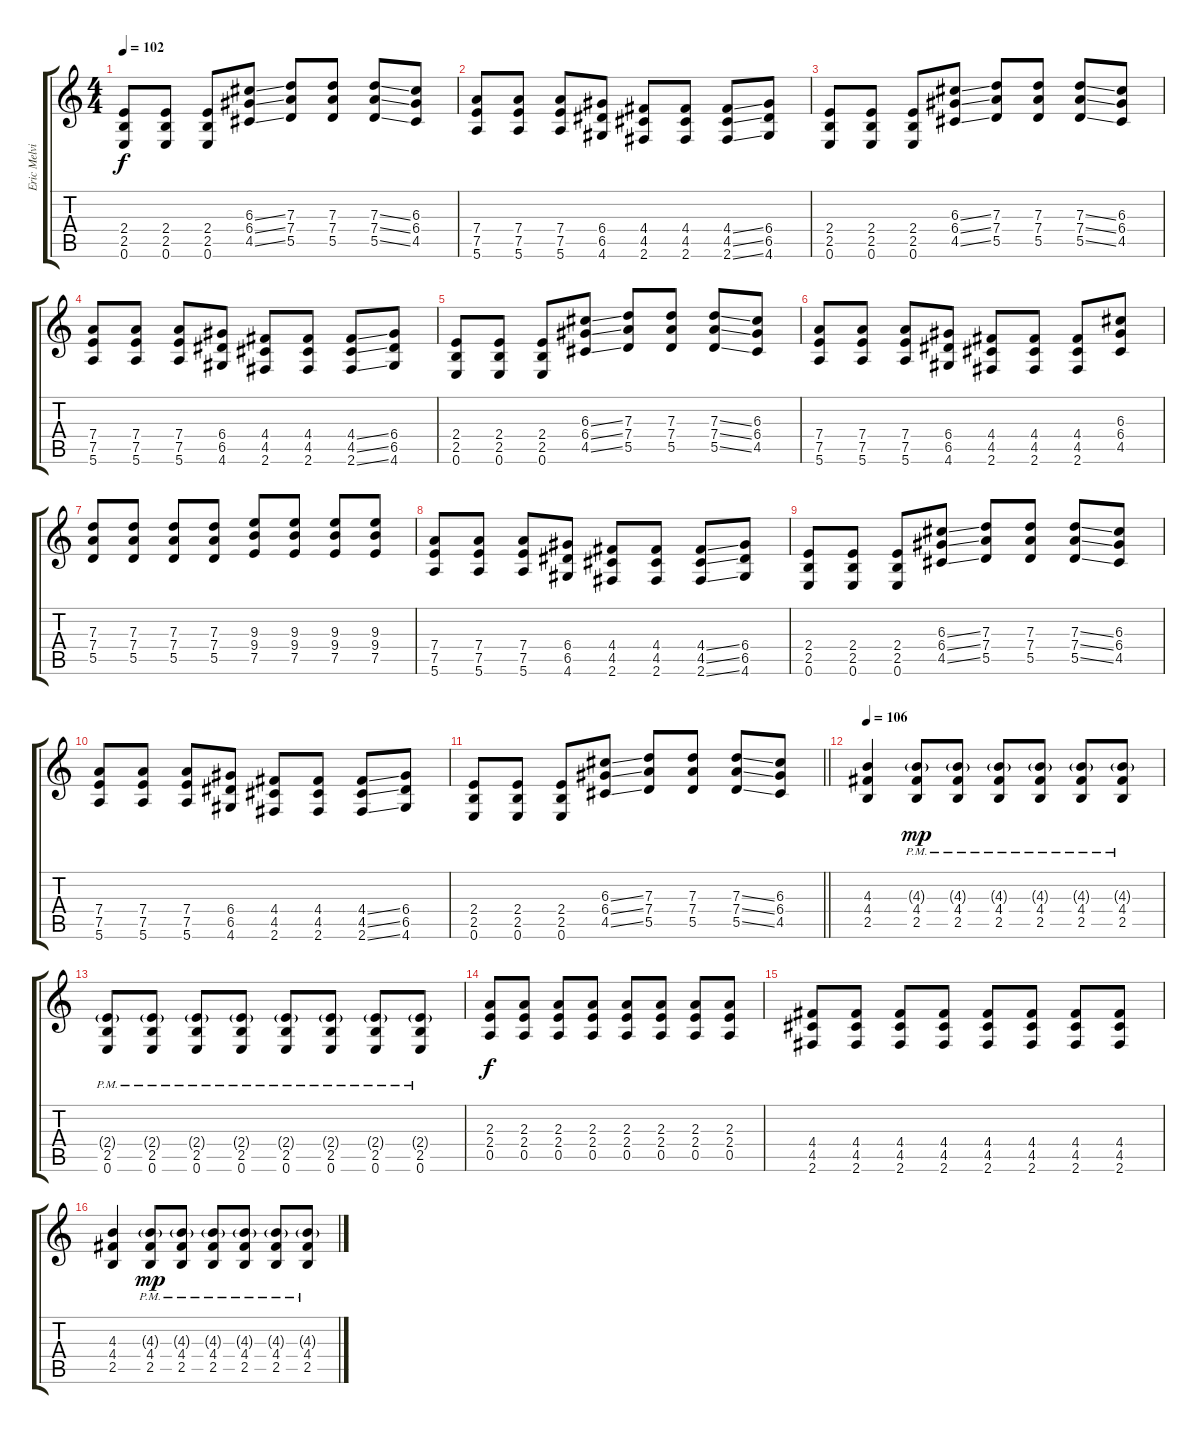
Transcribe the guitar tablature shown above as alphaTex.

\track ("Eric Melvin" "Eric Melvi") {instrument distortionguitar}
\staff {score tabs}
\tuning (E4 B3 G3 D3 A2 E2) {hide}
\ts (4 4)
\tempo 102
\clef g2
\ks c
(2.4 2.5 0.6).8{dy f} (2.4 2.5 0.6).8 (2.4 2.5 0.6).8 (6.3{ss} 6.4{ss} 4.5{ss}).8 (7.3 7.4 5.5).8 (7.3 7.4 5.5).8 (7.3{ss} 7.4{ss} 5.5{ss}).8 (6.3 6.4 4.5).8 |
(7.4 7.5 5.6).8 (7.4 7.5 5.6).8 (7.4 7.5 5.6).8 (6.4 6.5 4.6).8 (4.4 4.5 2.6).8 (4.4 4.5 2.6).8 (4.4{ss} 4.5{ss} 2.6{ss}).8 (6.4 6.5 4.6).8 |
(2.4 2.5 0.6).8 (2.4 2.5 0.6).8 (2.4 2.5 0.6).8 (6.3{ss} 6.4{ss} 4.5{ss}).8 (7.3 7.4 5.5).8 (7.3 7.4 5.5).8 (7.3{ss} 7.4{ss} 5.5{ss}).8 (6.3 6.4 4.5).8 |
(7.4 7.5 5.6).8 (7.4 7.5 5.6).8 (7.4 7.5 5.6).8 (6.4 6.5 4.6).8 (4.4 4.5 2.6).8 (4.4 4.5 2.6).8 (4.4{ss} 4.5{ss} 2.6{ss}).8 (6.4 6.5 4.6).8 |
(2.4 2.5 0.6).8 (2.4 2.5 0.6).8 (2.4 2.5 0.6).8 (6.3{ss} 6.4{ss} 4.5{ss}).8 (7.3 7.4 5.5).8 (7.3 7.4 5.5).8 (7.3{ss} 7.4{ss} 5.5{ss}).8 (6.3 6.4 4.5).8 |
(7.4 7.5 5.6).8 (7.4 7.5 5.6).8 (7.4 7.5 5.6).8 (6.4 6.5 4.6).8 (4.4 4.5 2.6).8 (4.4 4.5 2.6).8 (4.4 4.5 2.6).8 (6.3 6.4 4.5).8 |
(7.3 7.4 5.5).8 (7.3 7.4 5.5).8 (7.3 7.4 5.5).8 (7.3 7.4 5.5).8 (9.3 9.4 7.5).8 (9.3 9.4 7.5).8 (9.3 9.4 7.5).8 (9.3 9.4 7.5).8 |
(7.4 7.5 5.6).8 (7.4 7.5 5.6).8 (7.4 7.5 5.6).8 (6.4 6.5 4.6).8 (4.4 4.5 2.6).8 (4.4 4.5 2.6).8 (4.4{ss} 4.5{ss} 2.6{ss}).8 (6.4 6.5 4.6).8 |
(2.4 2.5 0.6).8 (2.4 2.5 0.6).8 (2.4 2.5 0.6).8 (6.3{ss} 6.4{ss} 4.5{ss}).8 (7.3 7.4 5.5).8 (7.3 7.4 5.5).8 (7.3{ss} 7.4{ss} 5.5{ss}).8 (6.3 6.4 4.5).8 |
(7.4 7.5 5.6).8 (7.4 7.5 5.6).8 (7.4 7.5 5.6).8 (6.4 6.5 4.6).8 (4.4 4.5 2.6).8 (4.4 4.5 2.6).8 (4.4{ss} 4.5{ss} 2.6{ss}).8 (6.4 6.5 4.6).8 |
\barLineRight lightlight
(2.4 2.5 0.6).8 (2.4 2.5 0.6).8 (2.4 2.5 0.6).8 (6.3{ss} 6.4{ss} 4.5{ss}).8 (7.3 7.4 5.5).8 (7.3 7.4 5.5).8 (7.3{ss} 7.4{ss} 5.5{ss}).8 (6.3 6.4 4.5).8 |
\section ("" "")
\tempo 106
(4.3 4.4 2.5).4 (4.3{g pm} 4.4{pm} 2.5{pm}).8{dy mp} (4.3{g pm} 4.4{pm} 2.5{pm}).8 (4.3{g pm} 4.4{pm} 2.5{pm}).8 (4.3{g pm} 4.4{pm} 2.5{pm}).8 (4.3{g pm} 4.4{pm} 2.5{pm}).8 (4.3{g pm} 4.4{pm} 2.5{pm}).8 |
(2.4{g pm} 2.5{pm} 0.6{pm}).8 (2.4{g pm} 2.5{pm} 0.6{pm}).8 (2.4{g pm} 2.5{pm} 0.6{pm}).8 (2.4{g pm} 2.5{pm} 0.6{pm}).8 (2.4{g pm} 2.5{pm} 0.6{pm}).8 (2.4{g pm} 2.5{pm} 0.6{pm}).8 (2.4{g pm} 2.5{pm} 0.6{pm}).8 (2.4{g pm} 2.5{pm} 0.6{pm}).8 |
(2.3 2.4 0.5).8{dy f} (2.3 2.4 0.5).8 (2.3 2.4 0.5).8 (2.3 2.4 0.5).8 (2.3 2.4 0.5).8 (2.3 2.4 0.5).8 (2.3 2.4 0.5).8 (2.3 2.4 0.5).8 |
(4.4 4.5 2.6).8 (4.4 4.5 2.6).8 (4.4 4.5 2.6).8 (4.4 4.5 2.6).8 (4.4 4.5 2.6).8 (4.4 4.5 2.6).8 (4.4 4.5 2.6).8 (4.4 4.5 2.6).8 |
(4.3 4.4 2.5).4 (4.3{g pm} 4.4{pm} 2.5{pm}).8{dy mp} (4.3{g pm} 4.4{pm} 2.5{pm}).8 (4.3{g pm} 4.4{pm} 2.5{pm}).8 (4.3{g pm} 4.4{pm} 2.5{pm}).8 (4.3{g pm} 4.4{pm} 2.5{pm}).8 (4.3{g pm} 4.4{pm} 2.5{pm}).8
